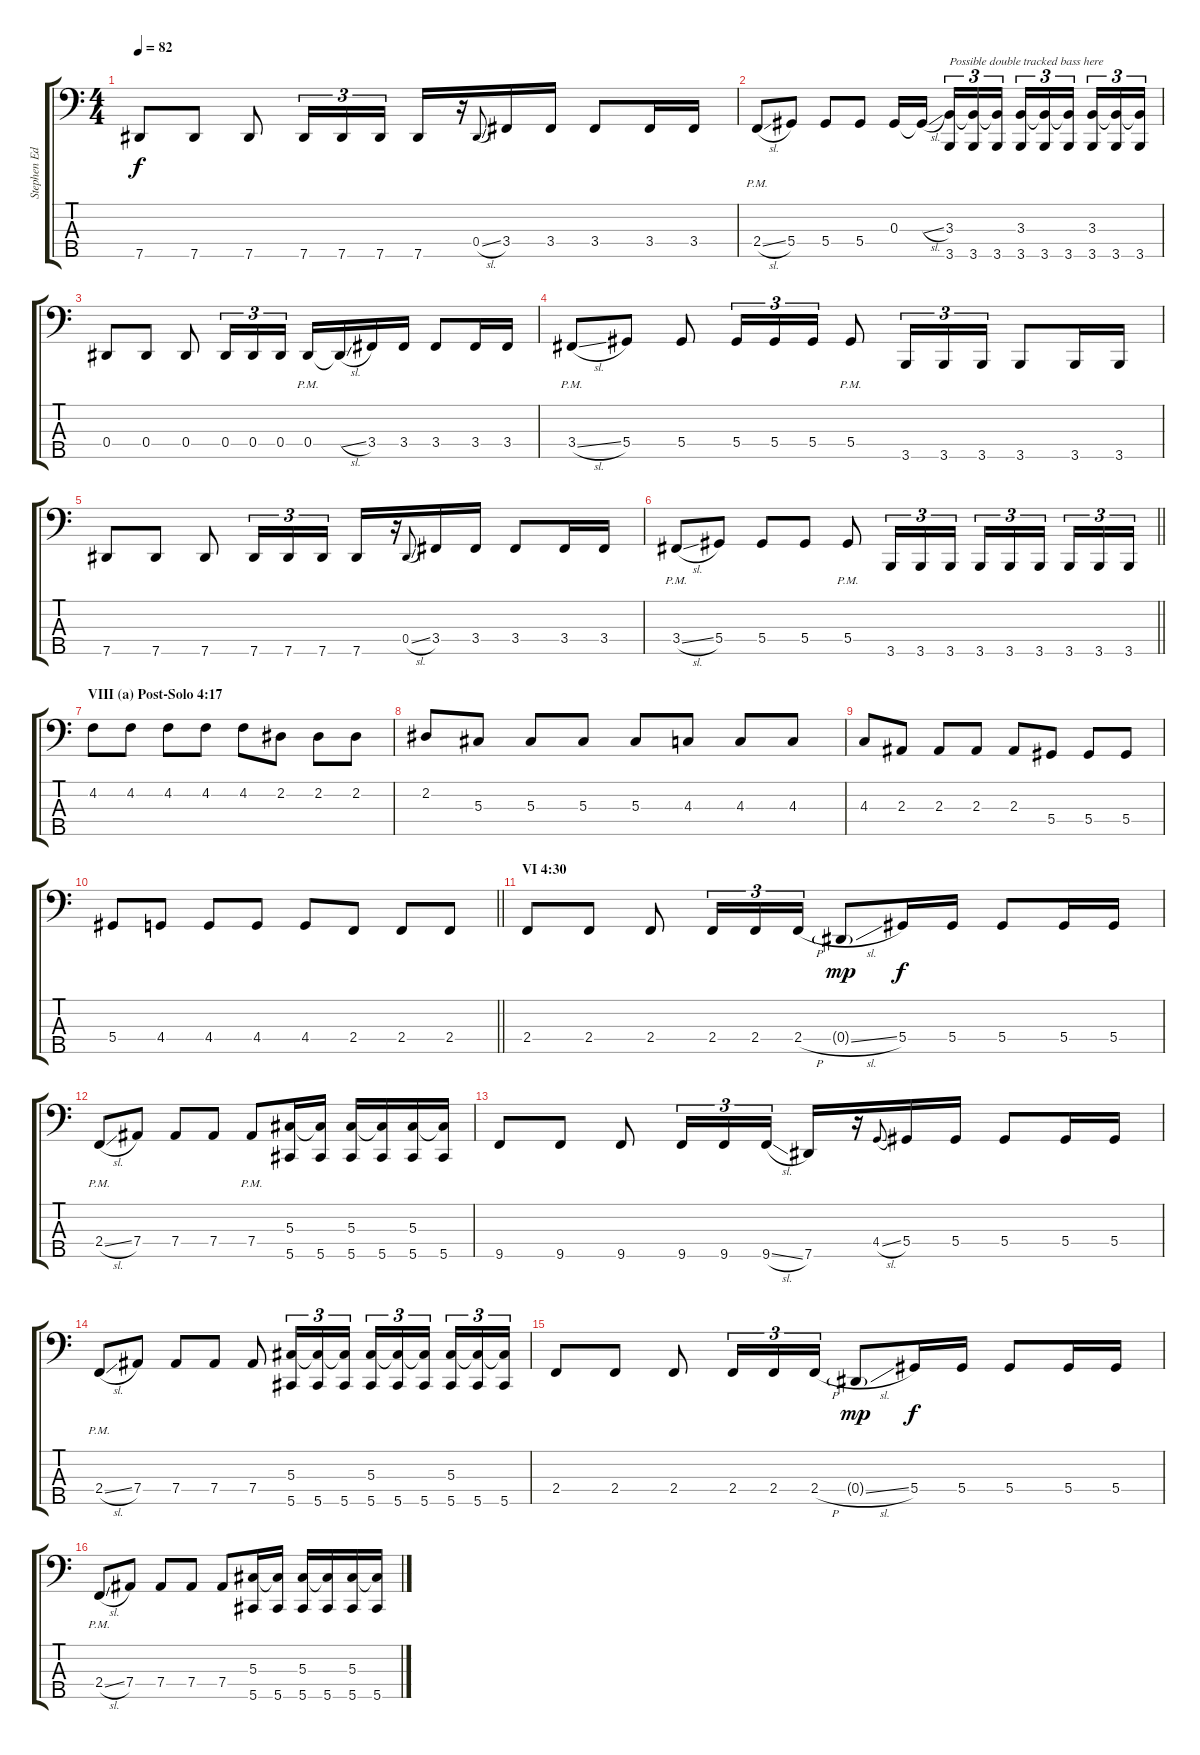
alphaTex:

\track ("Stephen Edmondson (bass guitar) Drop G#" "Stephen Ed") {instrument electricbasspick}
\staff {score tabs}
\tuning (Gb2 Db2 Ab1 Eb1 Ab0) {hide}
\ts (4 4)
\tempo 82
\clef f4
\ks c
7.5.8{dy f} 7.5.8 7.5.8 7.5.16{tu (3 2)} 7.5.16{tu (3 2)} 7.5.16{tu (3 2)} 7.5.16 r.16 0.4{sl}.8{gr onbeat} 3.4.16 3.4.16 3.4.8 3.4.16 3.4.16 |
2.4{sl pm}.8 5.4.8 5.4.8 5.4.8 0.3.16 0.3{sl t}.16{beam splitsecondary} (3.3 3.5).16{tu (3 2) txt "Possible double tracked bass here"} (3.3{t} 3.5).16{tu (3 2)} (3.3{t} 3.5).16{tu (3 2)} (3.3 3.5).16{tu (3 2)} (3.3{t} 3.5).16{tu (3 2)} (3.3{t} 3.5).16{tu (3 2) beam splitsecondary} (3.3 3.5).16{tu (3 2)} (3.3{t} 3.5).16{tu (3 2)} (3.3{t} 3.5).16{tu (3 2)} |
0.4.8 0.4.8 0.4.8 0.4.16{tu (3 2)} 0.4.16{tu (3 2)} 0.4.16{tu (3 2)} 0.4{pm}.16 0.4{sl t}.16 3.4.16 3.4.16 3.4.8 3.4.16 3.4.16 |
3.4{sl pm}.8 5.4.8 5.4.8 5.4.16{tu (3 2)} 5.4.16{tu (3 2)} 5.4.16{tu (3 2)} 5.4{pm}.8 3.5.16{tu (3 2)} 3.5.16{tu (3 2)} 3.5.16{tu (3 2)} 3.5.8 3.5.16 3.5.16 |
7.5.8 7.5.8 7.5.8 7.5.16{tu (3 2)} 7.5.16{tu (3 2)} 7.5.16{tu (3 2)} 7.5.16 r.16 0.4{sl}.8{gr onbeat} 3.4.16 3.4.16 3.4.8 3.4.16 3.4.16 |
\barLineRight lightlight
3.4{sl pm}.8 5.4.8 5.4.8 5.4.8 5.4{pm}.8 3.5.16{tu (3 2)} 3.5.16{tu (3 2)} 3.5.16{tu (3 2)} 3.5.16{tu (3 2)} 3.5.16{tu (3 2)} 3.5.16{tu (3 2) beam splitsecondary} 3.5.16{tu (3 2)} 3.5.16{tu (3 2)} 3.5.16{tu (3 2)} |
\section ("" "VIII (a) Post-Solo 4:17")
4.2.8 4.2.8 4.2.8 4.2.8 4.2.8 2.2.8 2.2.8 2.2.8 |
2.2.8 5.3.8 5.3.8 5.3.8 5.3.8 4.3.8 4.3.8 4.3.8 |
4.3.8 2.3.8 2.3.8 2.3.8 2.3.8 5.4.8 5.4.8 5.4.8 |
\barLineRight lightlight
5.4.8 4.4.8 4.4.8 4.4.8 4.4.8 2.4.8 2.4.8 2.4.8 |
\section ("" "VI 4:30")
2.4.8 2.4.8 2.4.8 2.4.16{tu (3 2)} 2.4.16{tu (3 2)} 2.4{h}.16{tu (3 2)} 0.4{sl g}.8{dy mp} 5.4.16{dy f} 5.4.16 5.4.8 5.4.16 5.4.16 |
2.4{sl pm}.8 7.4.8 7.4.8 7.4.8 7.4{pm}.8 (5.3 5.5).16 (5.3{t} 5.5).16 (5.3 5.5).16 (5.3{t} 5.5).16 (5.3 5.5).16 (5.3{t} 5.5).16 |
9.5.8 9.5.8 9.5.8 9.5.16{tu (3 2)} 9.5.16{tu (3 2)} 9.5{sl}.16{tu (3 2)} 7.5.16 r.16 4.4{sl}.8{gr onbeat} 5.4.16 5.4.16 5.4.8 5.4.16 5.4.16 |
2.4{sl pm}.8 7.4.8 7.4.8 7.4.8 7.4.8 (5.3 5.5).16{tu (3 2)} (5.3{t} 5.5).16{tu (3 2)} (5.3{t} 5.5).16{tu (3 2)} (5.3 5.5).16{tu (3 2)} (5.3{t} 5.5).16{tu (3 2)} (5.3{t} 5.5).16{tu (3 2) beam splitsecondary} (5.3 5.5).16{tu (3 2)} (5.3{t} 5.5).16{tu (3 2)} (5.3{t} 5.5).16{tu (3 2)} |
2.4.8 2.4.8 2.4.8 2.4.16{tu (3 2)} 2.4.16{tu (3 2)} 2.4{h}.16{tu (3 2)} 0.4{sl g}.8{dy mp} 5.4.16{dy f} 5.4.16 5.4.8 5.4.16 5.4.16 |
2.4{sl pm}.8 7.4.8 7.4.8 7.4.8 7.4.8 (5.3 5.5).16 (5.3{t} 5.5).16 (5.3 5.5).16 (5.3{t} 5.5).16 (5.3 5.5).16 (5.3{t} 5.5).16
